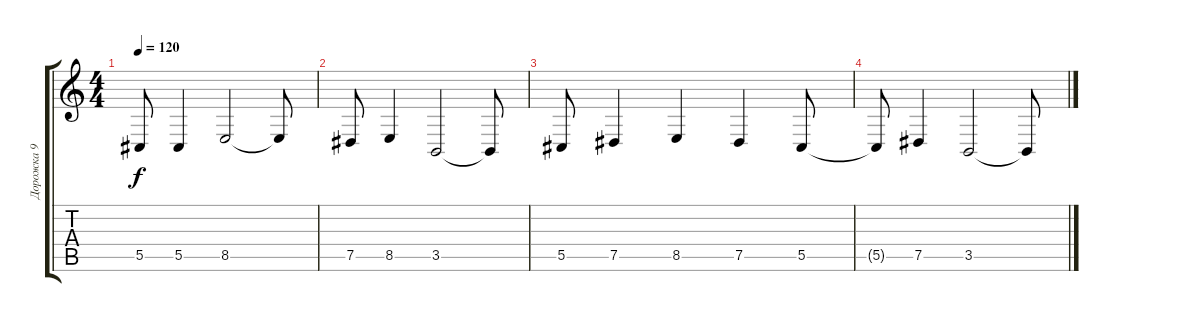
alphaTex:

\track ("Дорожка 9" "Дорожка 9") {instrument viola}
\staff {score tabs}
\tuning (Eb4 Bb3 Gb3 Db3 Ab2 Eb2) {hide}
\ts (4 4)
\tempo 120
\clef g2
\ks c
5.5.8{dy f} 5.5.4 8.5.2 8.5{t}.8 |
7.5.8 8.5.4 3.5.2 3.5{t}.8 |
5.5.8 7.5.4 8.5.4 7.5.4 5.5.8 |
5.5{t}.8 7.5.4 3.5.2 3.5{t}.8
